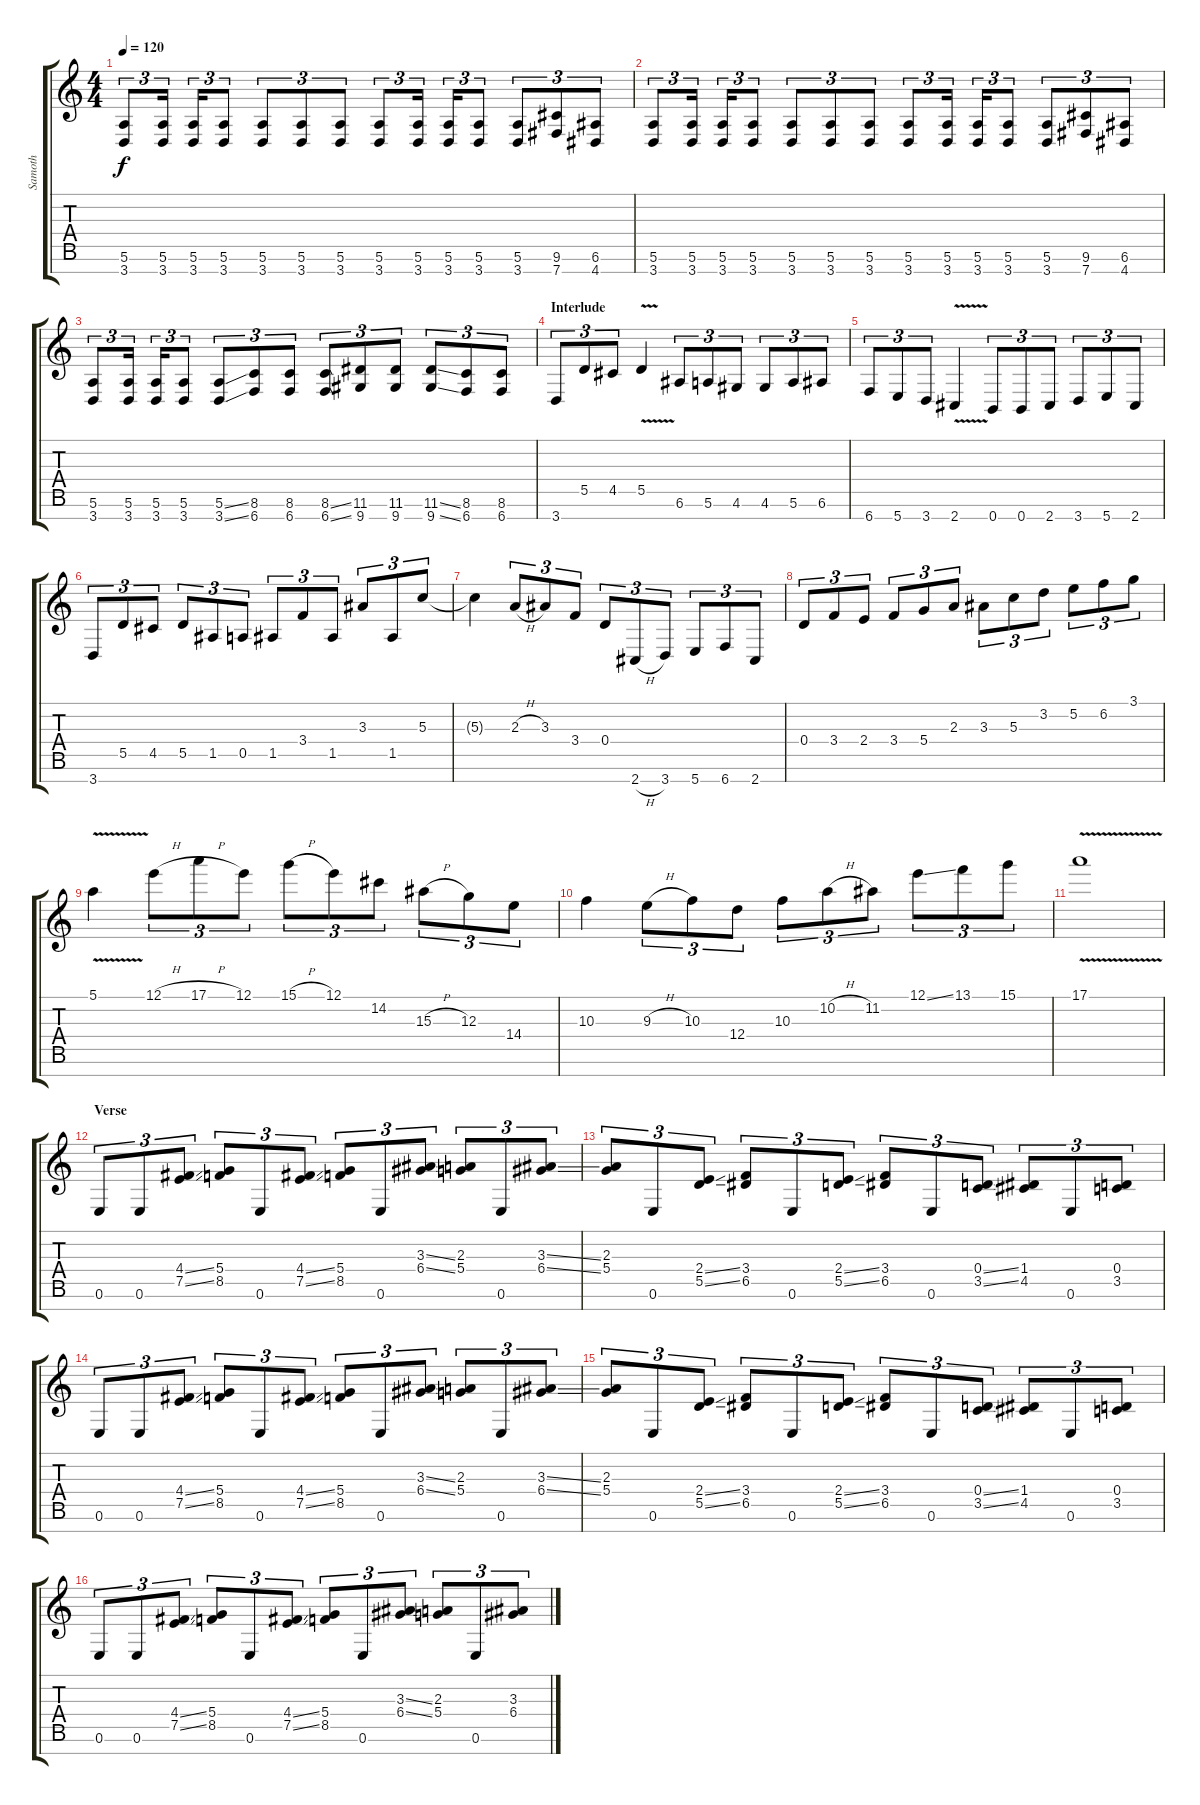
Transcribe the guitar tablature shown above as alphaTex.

\track ("Samoth" "Samoth") {instrument distortionguitar}
\staff {score tabs}
\tuning (E4 B3 G3 D3 A2 E2 B1) {hide}
\ts (4 4)
\tempo 120
\clef g2
\ks c
(5.6 3.7).8{tu (3 2) dy f} (5.6 3.7).16{tu (3 2)} (5.6 3.7).16{tu (3 2)} (5.6 3.7).8{tu (3 2)} (5.6 3.7).8{tu (3 2)} (5.6 3.7).8{tu (3 2)} (5.6 3.7).8{tu (3 2)} (5.6 3.7).8{tu (3 2)} (5.6 3.7).16{tu (3 2)} (5.6 3.7).16{tu (3 2)} (5.6 3.7).8{tu (3 2)} (5.6 3.7).8{tu (3 2)} (9.6 7.7).8{tu (3 2)} (6.6 4.7).8{tu (3 2)} |
(5.6 3.7).8{tu (3 2)} (5.6 3.7).16{tu (3 2)} (5.6 3.7).16{tu (3 2)} (5.6 3.7).8{tu (3 2)} (5.6 3.7).8{tu (3 2)} (5.6 3.7).8{tu (3 2)} (5.6 3.7).8{tu (3 2)} (5.6 3.7).8{tu (3 2)} (5.6 3.7).16{tu (3 2)} (5.6 3.7).16{tu (3 2)} (5.6 3.7).8{tu (3 2)} (5.6 3.7).8{tu (3 2)} (9.6 7.7).8{tu (3 2)} (6.6 4.7).8{tu (3 2)} |
(5.6 3.7).8{tu (3 2)} (5.6 3.7).16{tu (3 2)} (5.6 3.7).16{tu (3 2)} (5.6 3.7).8{tu (3 2)} (5.6{ss} 3.7{ss}).8{tu (3 2)} (8.6 6.7).8{tu (3 2)} (8.6 6.7).8{tu (3 2)} (8.6{ss} 6.7{ss}).8{tu (3 2)} (11.6 9.7).8{tu (3 2)} (11.6 9.7).8{tu (3 2)} (11.6{ss} 9.7{ss}).8{tu (3 2)} (8.6 6.7).8{tu (3 2)} (8.6 6.7).8{tu (3 2)} |
\section ("" "Interlude")
3.7.8{tu (3 2)} 5.5.8{tu (3 2)} 4.5.8{tu (3 2)} 5.5{v}.4 6.6.8{tu (3 2)} 5.6.8{tu (3 2)} 4.6.8{tu (3 2)} 4.6.8{tu (3 2)} 5.6.8{tu (3 2)} 6.6.8{tu (3 2)} |
6.7.8{tu (3 2)} 5.7.8{tu (3 2)} 3.7.8{tu (3 2)} 2.7{v}.4 0.7.8{tu (3 2)} 0.7.8{tu (3 2)} 2.7.8{tu (3 2)} 3.7.8{tu (3 2)} 5.7.8{tu (3 2)} 2.7.8{tu (3 2)} |
3.7.8{tu (3 2)} 5.5.8{tu (3 2)} 4.5.8{tu (3 2)} 5.5.8{tu (3 2)} 1.5.8{tu (3 2)} 0.5.8{tu (3 2)} 1.5.8{tu (3 2)} 3.4.8{tu (3 2)} 1.5.8{tu (3 2)} 3.3.8{tu (3 2)} 1.5.8{tu (3 2)} 5.3.8{tu (3 2)} |
5.3{t}.4 2.3{h}.8{tu (3 2)} 3.3.8{tu (3 2)} 3.4.8{tu (3 2)} 0.4.8{tu (3 2)} 2.7{h}.8{tu (3 2)} 3.7.8{tu (3 2)} 5.7.8{tu (3 2)} 6.7.8{tu (3 2)} 2.7.8{tu (3 2)} |
0.4.8{tu (3 2)} 3.4.8{tu (3 2)} 2.4.8{tu (3 2)} 3.4.8{tu (3 2)} 5.4.8{tu (3 2)} 2.3.8{tu (3 2)} 3.3.8{tu (3 2)} 5.3.8{tu (3 2)} 3.2.8{tu (3 2)} 5.2.8{tu (3 2)} 6.2.8{tu (3 2)} 3.1.8{tu (3 2)} |
5.1{v}.4 12.1{h}.8{tu (3 2)} 17.1{h}.8{tu (3 2)} 12.1.8{tu (3 2)} 15.1{h}.8{tu (3 2)} 12.1.8{tu (3 2)} 14.2.8{tu (3 2)} 15.3{h}.8{tu (3 2)} 12.3.8{tu (3 2)} 14.4.8{tu (3 2)} |
10.3.4 9.3{h}.8{tu (3 2)} 10.3.8{tu (3 2)} 12.4.8{tu (3 2)} 10.3.8{tu (3 2)} 10.2{h}.8{tu (3 2)} 11.2.8{tu (3 2)} 12.1{ss}.8{tu (3 2)} 13.1.8{tu (3 2)} 15.1.8{tu (3 2)} |
17.1{v}.1 |
\section ("" "Verse")
0.6.8{tu (3 2)} 0.6.8{tu (3 2)} (4.4{ss} 7.5{ss}).8{tu (3 2)} (5.4 8.5).8{tu (3 2)} 0.6.8{tu (3 2)} (4.4{ss} 7.5{ss}).8{tu (3 2)} (5.4 8.5).8{tu (3 2)} 0.6.8{tu (3 2)} (3.3{ss} 6.4{ss}).8{tu (3 2)} (2.3 5.4).8{tu (3 2)} 0.6.8{tu (3 2)} (3.3{ss} 6.4{ss}).8{tu (3 2)} |
(2.3 5.4).8{tu (3 2)} 0.6.8{tu (3 2)} (2.4{ss} 5.5{ss}).8{tu (3 2)} (3.4 6.5).8{tu (3 2)} 0.6.8{tu (3 2)} (2.4{ss} 5.5{ss}).8{tu (3 2)} (3.4 6.5).8{tu (3 2)} 0.6.8{tu (3 2)} (0.4{ss} 3.5{ss}).8{tu (3 2)} (1.4 4.5).8{tu (3 2)} 0.6.8{tu (3 2)} (0.4 3.5).8{tu (3 2)} |
0.6.8{tu (3 2)} 0.6.8{tu (3 2)} (4.4{ss} 7.5{ss}).8{tu (3 2)} (5.4 8.5).8{tu (3 2)} 0.6.8{tu (3 2)} (4.4{ss} 7.5{ss}).8{tu (3 2)} (5.4 8.5).8{tu (3 2)} 0.6.8{tu (3 2)} (3.3{ss} 6.4{ss}).8{tu (3 2)} (2.3 5.4).8{tu (3 2)} 0.6.8{tu (3 2)} (3.3{ss} 6.4{ss}).8{tu (3 2)} |
(2.3 5.4).8{tu (3 2)} 0.6.8{tu (3 2)} (2.4{ss} 5.5{ss}).8{tu (3 2)} (3.4 6.5).8{tu (3 2)} 0.6.8{tu (3 2)} (2.4{ss} 5.5{ss}).8{tu (3 2)} (3.4 6.5).8{tu (3 2)} 0.6.8{tu (3 2)} (0.4{ss} 3.5{ss}).8{tu (3 2)} (1.4 4.5).8{tu (3 2)} 0.6.8{tu (3 2)} (0.4 3.5).8{tu (3 2)} |
0.6.8{tu (3 2)} 0.6.8{tu (3 2)} (4.4{ss} 7.5{ss}).8{tu (3 2)} (5.4 8.5).8{tu (3 2)} 0.6.8{tu (3 2)} (4.4{ss} 7.5{ss}).8{tu (3 2)} (5.4 8.5).8{tu (3 2)} 0.6.8{tu (3 2)} (3.3{ss} 6.4{ss}).8{tu (3 2)} (2.3 5.4).8{tu (3 2)} 0.6.8{tu (3 2)} (3.3{ss} 6.4{ss}).8{tu (3 2)}
